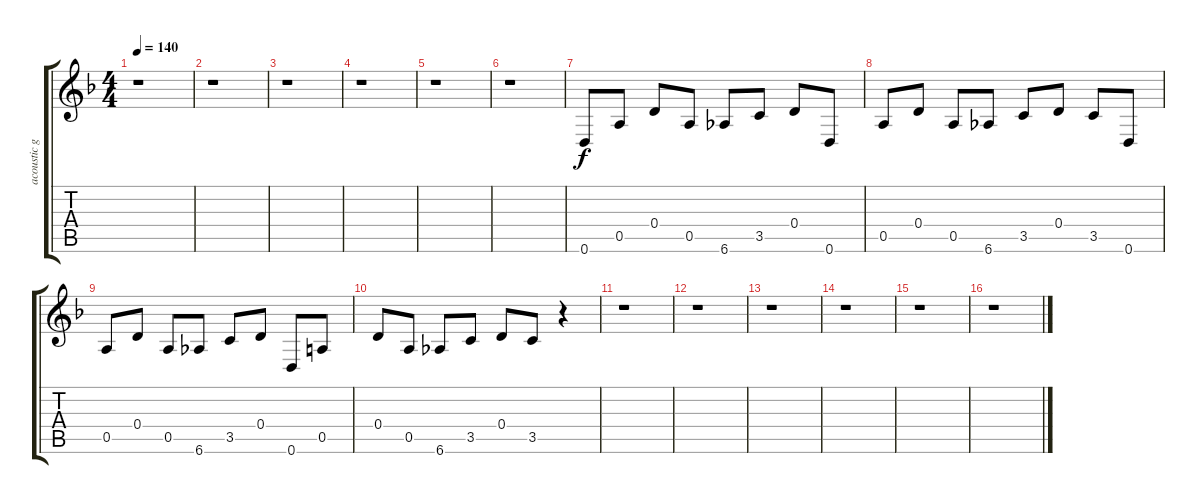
\track ("acoustic guitar" "acoustic g") {instrument acousticguitarnylon}
\staff {score tabs}
\tuning (E4 B3 G3 D3 A2 D2) {hide}
\ts (4 4)
\tempo 140
\clef g2
\ks f
r.1{dy f} |
r.1 |
r.1 |
r.1 |
r.1 |
r.1 |
0.6.8 0.5.8 0.4.8 0.5.8 6.6.8 3.5.8 0.4.8 0.6.8 |
0.5.8 0.4.8 0.5.8 6.6.8 3.5.8 0.4.8 3.5.8 0.6.8 |
0.5.8 0.4.8 0.5.8 6.6.8 3.5.8 0.4.8 0.6.8 0.5.8 |
0.4.8 0.5.8 6.6.8 3.5.8 0.4.8 3.5.8 r.4 |
r.1 |
r.1 |
r.1 |
r.1 |
r.1 |
r.1
